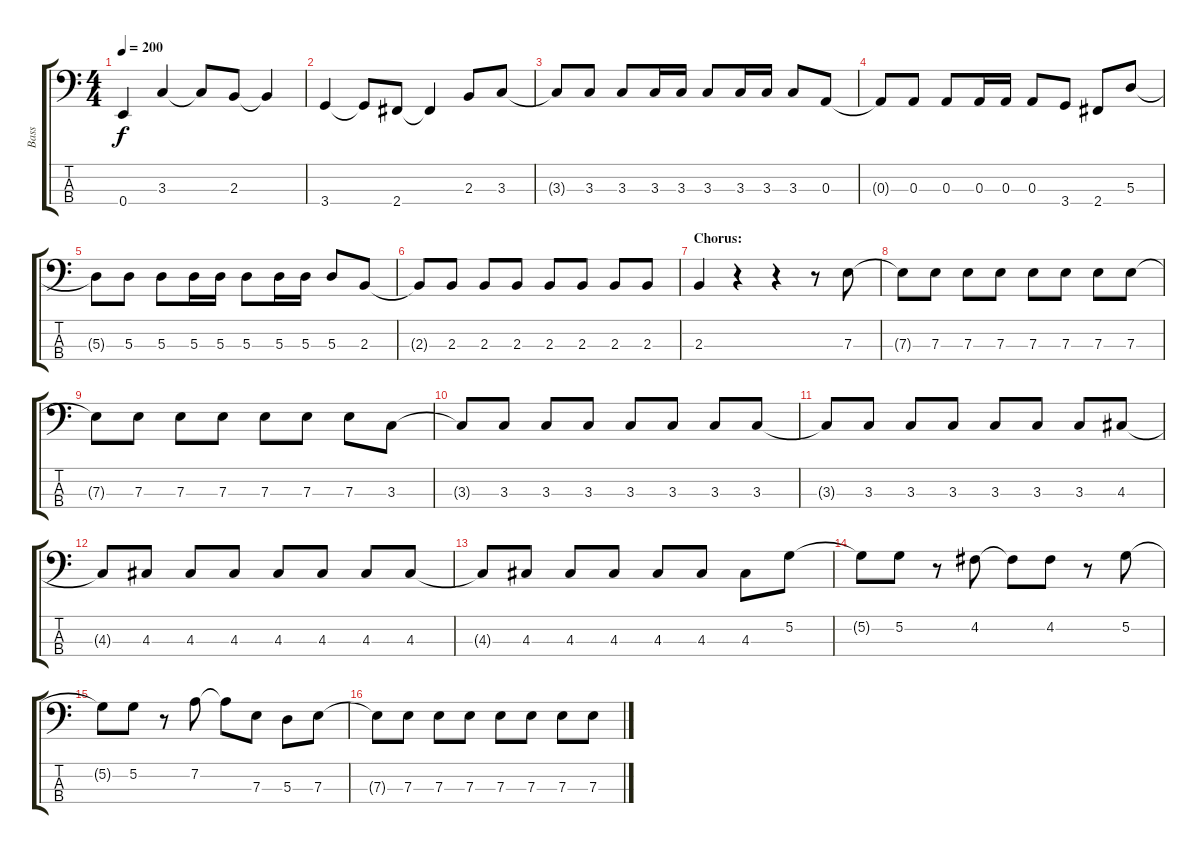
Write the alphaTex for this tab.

\track ("Bass" "Bass") {instrument slapbass2}
\staff {score tabs}
\tuning (G2 D2 A1 E1) {hide}
\ts (4 4)
\tempo 200
\clef f4
\ks c
0.4{t}.4{dy f} 3.3.4 3.3{t}.8 2.3.8 2.3{t}.4 |
3.4.4 3.4{t}.8 2.4.8 2.4{t}.4 2.3.8 3.3.8 |
3.3{t}.8 3.3.8 3.3.8 3.3.16 3.3.16 3.3.8 3.3.16 3.3.16 3.3.8 0.3.8 |
0.3{t}.8 0.3.8 0.3.8 0.3.16 0.3.16 0.3.8 3.4.8 2.4.8 5.3.8 |
5.3{t}.8 5.3.8 5.3.8 5.3.16 5.3.16 5.3.8 5.3.16 5.3.16 5.3.8 2.3.8 |
2.3{t}.8 2.3.8 2.3.8 2.3.8 2.3.8 2.3.8 2.3.8 2.3.8 |
\section ("" "Chorus:")
2.3.4 r.4 r.4 r.8 7.3.8 |
7.3{t}.8 7.3.8 7.3.8 7.3.8 7.3.8 7.3.8 7.3.8 7.3.8 |
7.3{t}.8 7.3.8 7.3.8 7.3.8 7.3.8 7.3.8 7.3.8 3.3.8 |
3.3{t}.8 3.3.8 3.3.8 3.3.8 3.3.8 3.3.8 3.3.8 3.3.8 |
3.3{t}.8 3.3.8 3.3.8 3.3.8 3.3.8 3.3.8 3.3.8 4.3.8 |
4.3{t}.8 4.3.8 4.3.8 4.3.8 4.3.8 4.3.8 4.3.8 4.3.8 |
4.3{t}.8 4.3.8 4.3.8 4.3.8 4.3.8 4.3.8 4.3.8 5.2.8 |
5.2{t}.8 5.2.8 r.8 4.2.8 4.2{t}.8 4.2.8 r.8 5.2.8 |
5.2{t}.8 5.2.8 r.8 7.2.8 7.2{t}.8 7.3.8 5.3.8 7.3.8 |
7.3{t}.8 7.3.8 7.3.8 7.3.8 7.3.8 7.3.8 7.3.8 7.3.8
